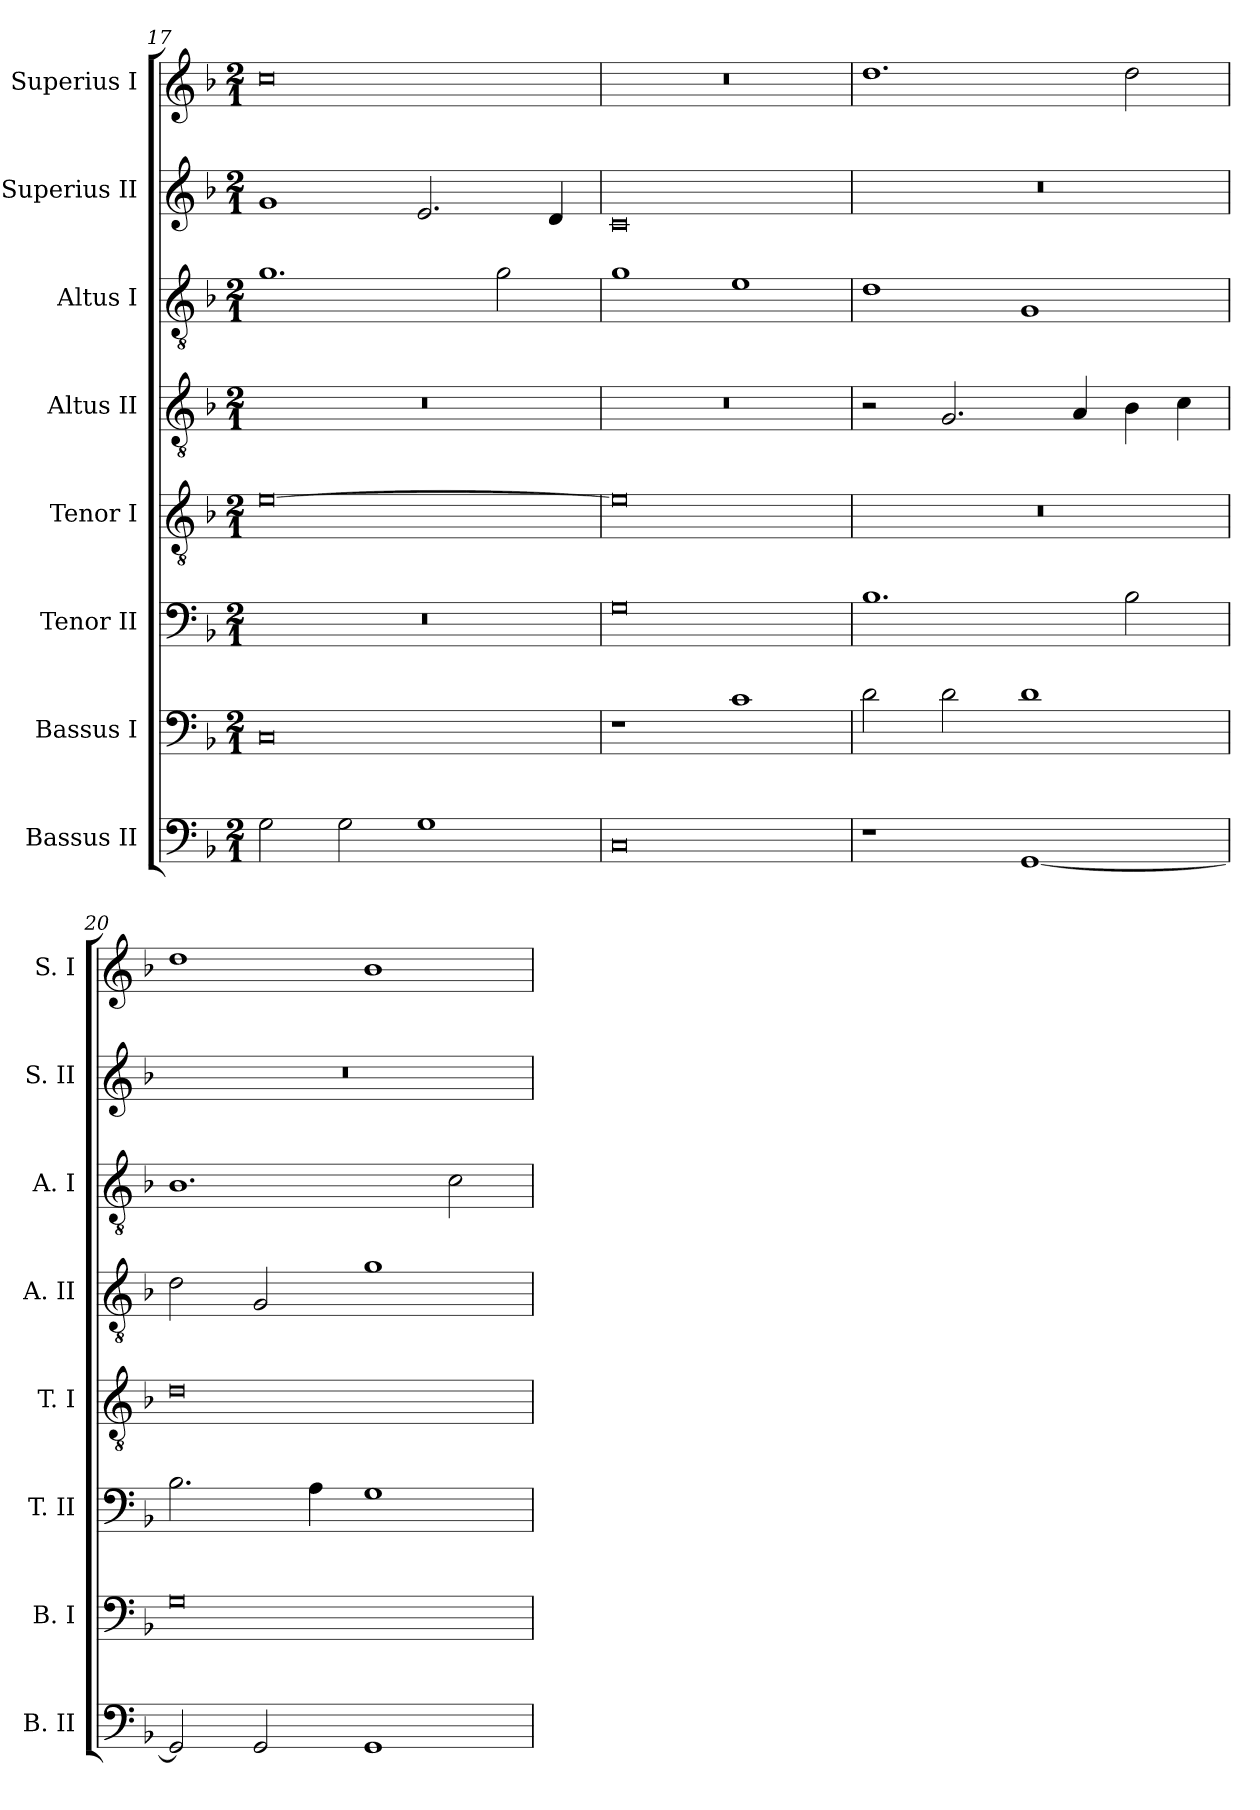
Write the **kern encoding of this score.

**kern	**kern	**kern	**kern	**kern	**kern	**kern	**kern
*part8	*part7	*part6	*part5	*part4	*part3	*part2	*part1
*staff8	*staff7	*staff6	*staff5	*staff4	*staff3	*staff2	*staff1
*I"Bassus II	*I"Bassus I	*I"Tenor II	*I"Tenor I	*I"Altus II	*I"Altus I	*I"Superius II	*I"Superius I
*I'B. II	*I'B. I	*I'T. II	*I'T. I	*I'A. II	*I'A. I	*I'S. II	*I'S. I
*clefF4	*clefF4	*clefF4	*clefGv2	*clefGv2	*clefGv2	*clefG2	*clefG2
*k[b-]	*k[b-]	*k[b-]	*k[b-]	*k[b-]	*k[b-]	*k[b-]	*k[b-]
*F:	*F:	*F:	*F:	*F:	*F:	*F:	*F:
*M2/1	*M2/1	*M2/1	*M2/1	*M2/1	*M2/1	*M2/1	*M2/1
=17	=17	=17	=17	=17	=17	=17	=17
2G	0C	0r	[0e	0r	1.g	1g	0cc
2G	.	.	.	.	.	.	.
1G	.	.	.	.	.	2.e	.
.	.	.	.	.	2g	.	.
.	.	.	.	.	.	4d	.
=18	=18	=18	=18	=18	=18	=18	=18
0C	1r	0G	0e]	0r	1g	0c	0r
.	1c	.	.	.	1e	.	.
=19	=19	=19	=19	=19	=19	=19	=19
1r	2d	1.B-	0r	2r	1d	0r	1.dd
.	2d	.	.	2.G	.	.	.
[1GG	1d	.	.	.	1G	.	.
.	.	.	.	4A	.	.	.
.	.	2B-	.	4B-	.	.	2dd
.	.	.	.	4c	.	.	.
=20	=20	=20	=20	=20	=20	=20	=20
2GG]	0G	2.B-	0d	2d	1.B-	0r	1dd
2GG	.	.	.	2G	.	.	.
.	.	4A	.	.	.	.	.
1GG	.	1G	.	1g	.	.	1b-
.	.	.	.	.	2c	.	.
=	=	=	=	=	=	=	=
*-	*-	*-	*-	*-	*-	*-	*-
